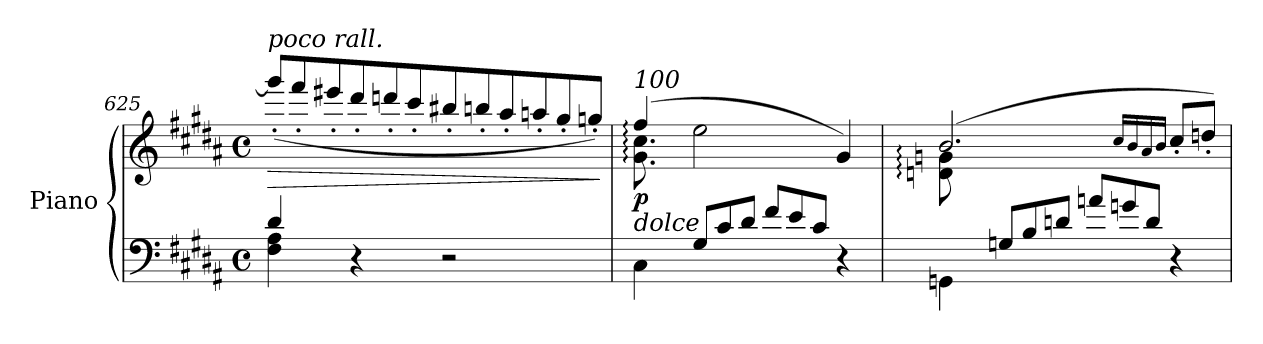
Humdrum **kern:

**kern	**kern	**dynam
*part1	*part1	*part1
*staff2	*staff1	*staff1/2
*I"Piano	*	*
*I'Pno	*	*
!!LO:LB:g=z
*clefF4	*clefG2	*
*k[f#c#g#d#a#]	*k[f#c#g#d#a#]	*
*M4/4	*M4/4	*
*met(c)	*met(c)	*
=625	=625	=625
*^	*	*
*	*	*Xtuplet	*
!	!	!LO:TX:a:i:t=poco rall.	!
!	!	!	!LO:HP:b
4d#/	4F#\ 4A#\	(<12ggg#'/L]	>
.	.	12fff#'/	.
.	.	12eee#X'/	.
4r	2.ryy	12ddd#'/	.
.	.	12dddn'/	.
.	.	12ccc#'/	.
2r	.	12bb#X'/	.
.	.	12bbn'/	.
.	.	12aa#'/	.
.	.	12aan'/	.
.	.	12gg#'/	.
.	.	12ggn'/J)	.
*v	*v	*	*
.	.	]
=626	=626	=626
*	*^	*
*	*	*^	*
!	!LO:TX:b:i:t=dolce	!	!	!
!	!LO:TX:a:i:t=100	!	!	!
!	!	!	!	!LO:DY:b
4C#\	(>4ff#/	12.g#\ 12.cc#\	4g#yy: 4cc#yy: 4ff#yy:	p
.	.	12.ryy	.	.
*Xtuplet	*	*	*	*
12G#/L	2ee\	2.ryy	2.ryy	.
12c#/	.	.	.	.
12d#/J	.	.	.	.
12f#/L	.	.	.	.
12e/	.	.	.	.
12c#/J	.	.	.	.
4r	4g#/)	.	.	.
=627	=627	=627	=627	=627
4GGn\	(>2.b/	8dn\: 8gn\:	2.dyy: 2.gyy: 2.byy:	.
.	.	2..ryy	.	.
12Gn/L	.	.	.	.
12B/	.	.	.	.
12dn/J	.	.	.	.
12an/L	.	.	.	.
12gn/	.	.	.	.
12d/J	.	.	.	.
.	16qcc#/LL	.	.	.
.	16qb/	.	.	.
.	16qa#/	.	.	.
.	16qb/JJ	.	.	.
4r	8cc#'/L	.	4ryy	.
.	8ddn'/J)	.	.	.
*	*v	*v	*v	*
=	=	=
*-	*-	*-
